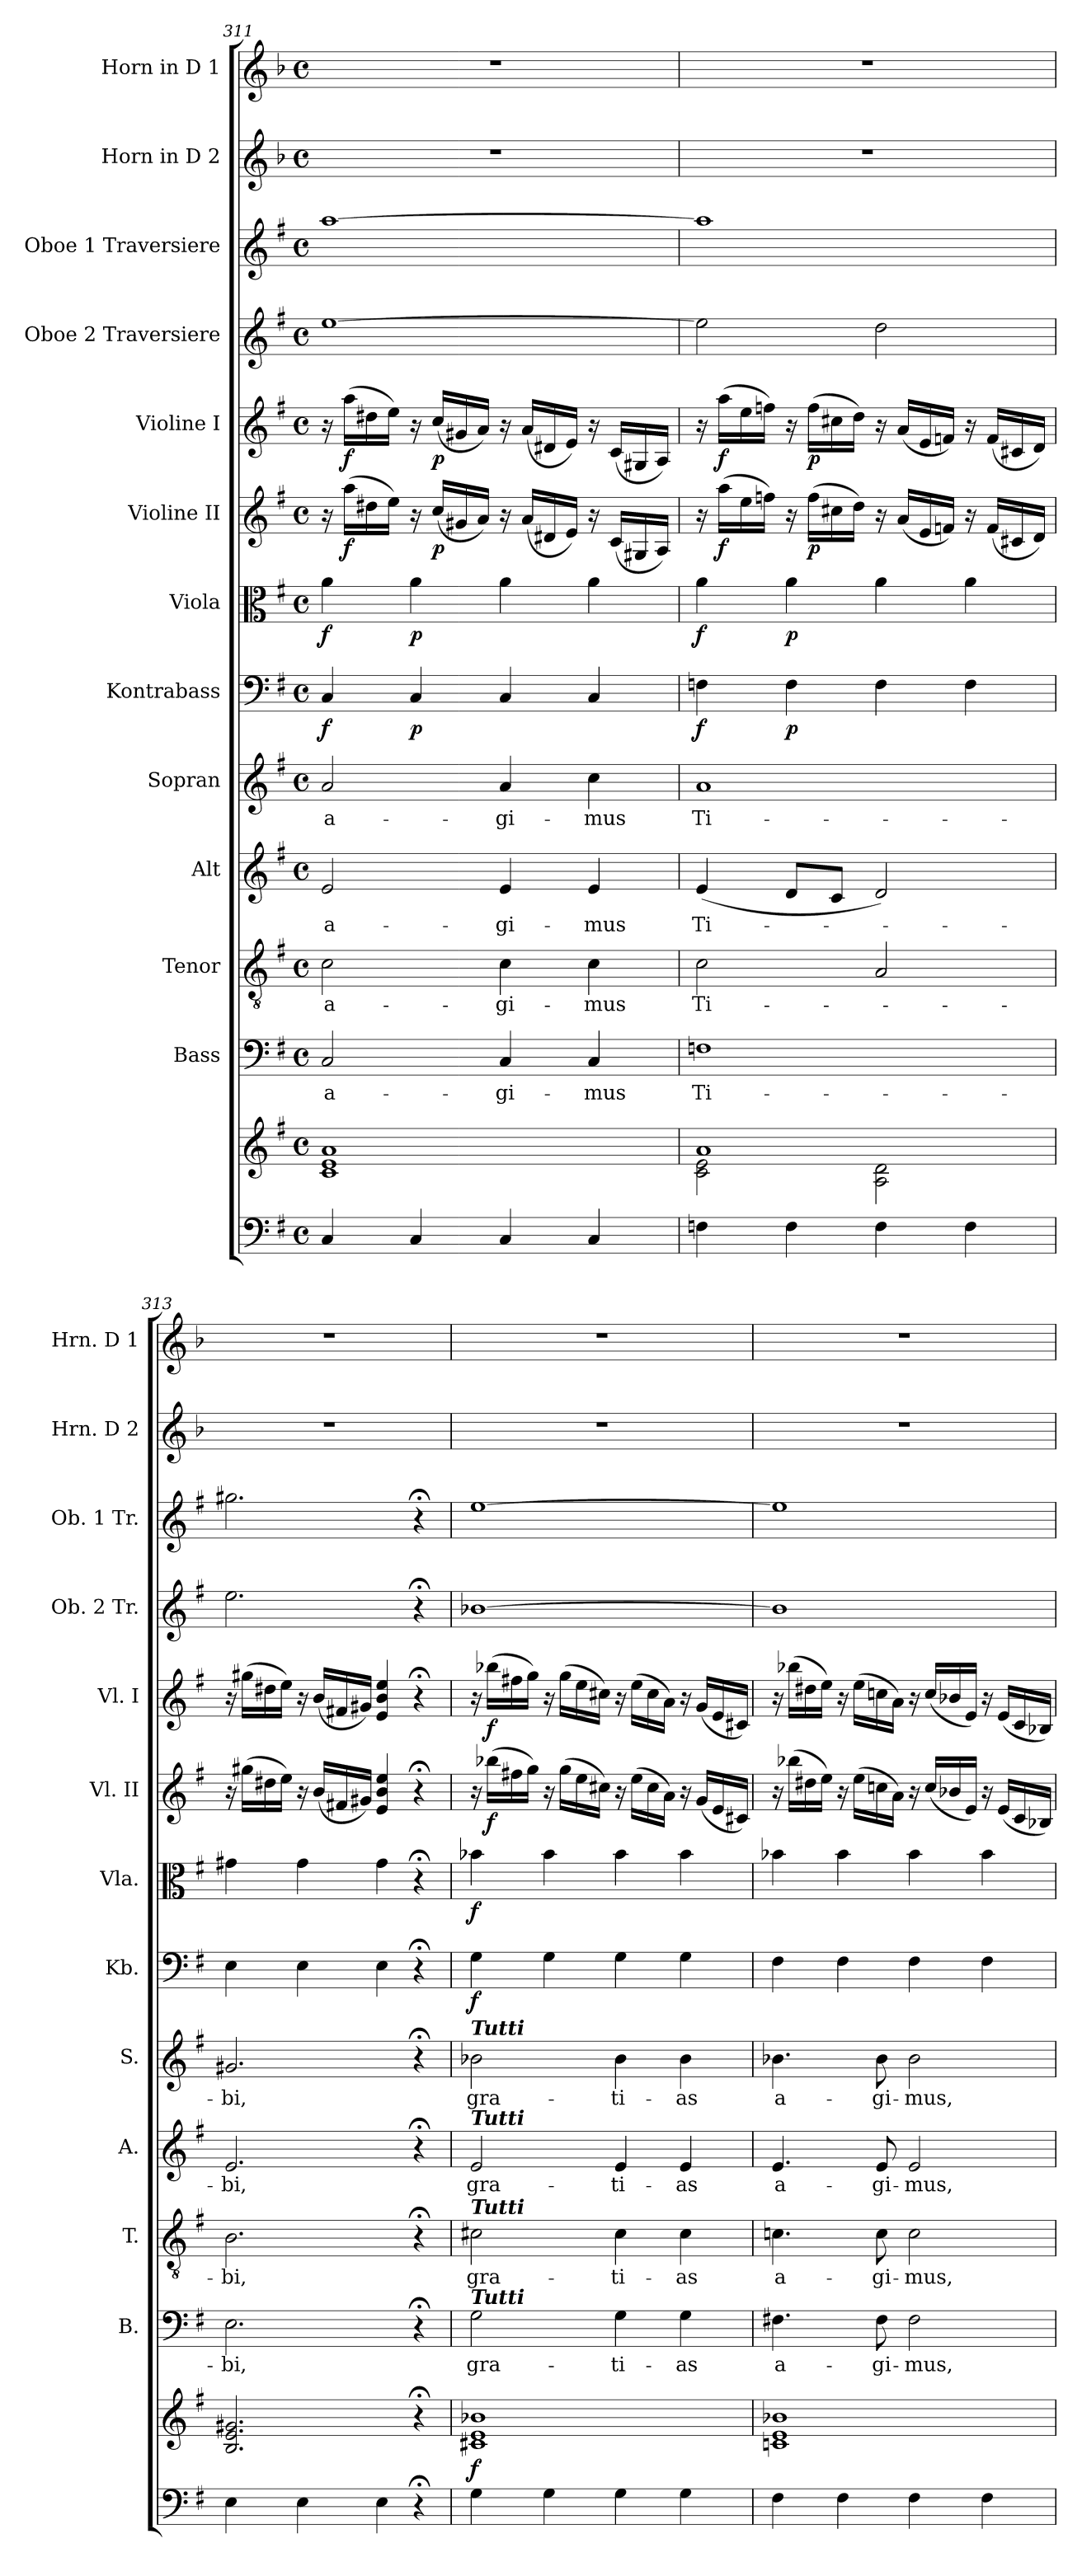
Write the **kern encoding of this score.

**kern	**kern	**dynam	**kern	**text	**kern	**text	**kern	**text	**kern	**text	**kern	**dynam	**kern	**dynam	**kern	**dynam	**kern	**dynam	**kern	**kern	**kern	**kern
*part13	*part13	*part13	*part12	*part12	*part11	*part11	*part10	*part10	*part9	*part9	*part8	*part8	*part7	*part7	*part6	*part6	*part5	*part5	*part4	*part3	*part2	*part1
*staff14	*staff13	*staff13/14	*staff12	*staff12	*staff11	*staff11	*staff10	*staff10	*staff9	*staff9	*staff8	*staff8	*staff7	*staff7	*staff6	*staff6	*staff5	*staff5	*staff4	*staff3	*staff2	*staff1
*	*	*	*I"Bass	*	*I"Tenor	*	*I"Alt	*	*I"Sopran	*	*I"Kontrabass	*	*I"Viola	*	*I"Violine II	*	*I"Violine I	*	*I"Oboe 2 Traversiere	*I"Oboe 1 Traversiere	*I"Horn in D 2	*I"Horn in D 1
*	*	*	*I'B.	*	*I'T.	*	*I'A.	*	*I'S.	*	*I'Kb.	*	*I'Vla.	*	*I'Vl. II	*	*I'Vl. I	*	*I'Ob. 2 Tr.	*I'Ob. 1 Tr.	*I'Hrn. D 2	*I'Hrn. D 1
!!LO:PB:g=z
*clefF4	*clefG2	*	*clefF4	*	*clefGv2	*	*clefG2	*	*clefG2	*	*clefF4	*	*clefC3	*	*clefG2	*	*clefG2	*	*clefG2	*clefG2	*clefG2	*clefG2
*	*	*	*	*	*	*	*	*	*	*	*ITrd7c12	*	*	*	*	*	*	*	*	*	*ITrd6c10	*ITrd6c10
*k[f#]	*k[f#]	*	*k[f#]	*	*k[f#]	*	*k[f#]	*	*k[f#]	*	*k[f#]	*	*k[f#]	*	*k[f#]	*	*k[f#]	*	*k[f#]	*k[f#]	*k[f#]	*k[f#]
*G:	*G:	*	*G:	*	*G:	*	*G:	*	*G:	*	*G:	*	*G:	*	*G:	*	*G:	*	*G:	*G:	*G:	*G:
*M4/4	*M4/4	*	*M4/4	*	*M4/4	*	*M4/4	*	*M4/4	*	*M4/4	*	*M4/4	*	*M4/4	*	*M4/4	*	*M4/4	*M4/4	*M4/4	*M4/4
*met(c)	*met(c)	*	*met(c)	*	*met(c)	*	*met(c)	*	*met(c)	*	*met(c)	*	*met(c)	*	*met(c)	*	*met(c)	*	*met(c)	*met(c)	*met(c)	*met(c)
=311	=311	=311	=311	=311	=311	=311	=311	=311	=311	=311	=311	=311	=311	=311	=311	=311	=311	=311	=311	=311	=311	=311
!	!	!	!	!LO:LY:b	!	!LO:LY:b	!	!LO:LY:b	!	!LO:LY:b	!	!LO:DY:b	!	!LO:DY:b	!	!	!	!	!	!	!	!
4C/	1c 1e 1a	.	2C/	a-	2c\	a-	2e/	a-	2a/	a-	4CC/	f	4a\	f	16r	.	16r	.	[1ee	[1aa	1r	1r
!	!	!	!	!	!	!	!	!	!	!	!	!	!	!	!	!LO:DY:b	!	!LO:DY:b	!	!	!	!
.	.	.	.	.	.	.	.	.	.	.	.	.	.	.	(>16aa\LL	f	(>16aa\LL	f	.	.	.	.
.	.	.	.	.	.	.	.	.	.	.	.	.	.	.	16dd#X\	.	16dd#X\	.	.	.	.	.
.	.	.	.	.	.	.	.	.	.	.	.	.	.	.	16ee\JJ)	.	16ee\JJ)	.	.	.	.	.
!	!	!	!	!	!	!	!	!	!	!	!	!LO:DY:b	!	!LO:DY:b	!	!	!	!	!	!	!	!
4C/	.	.	.	.	.	.	.	.	.	.	4CC/	p	4a\	p	16r	.	16r	.	.	.	.	.
!	!	!	!	!	!	!	!	!	!	!	!	!	!	!	!	!LO:DY:b	!	!LO:DY:b	!	!	!	!
.	.	.	.	.	.	.	.	.	.	.	.	.	.	.	(<16cc/LL	p	(<16cc/LL	p	.	.	.	.
.	.	.	.	.	.	.	.	.	.	.	.	.	.	.	16g#X/	.	16g#X/	.	.	.	.	.
.	.	.	.	.	.	.	.	.	.	.	.	.	.	.	16a/JJ)	.	16a/JJ)	.	.	.	.	.
!	!	!	!	!LO:LY:b	!	!LO:LY:b	!	!LO:LY:b	!	!LO:LY:b	!	!	!	!	!	!	!	!	!	!	!	!
4C/	.	.	4C/	-gi-	4c\	-gi-	4e/	-gi-	4a/	-gi-	4CC/	.	4a\	.	16r	.	16r	.	.	.	.	.
.	.	.	.	.	.	.	.	.	.	.	.	.	.	.	(<16a/LL	.	(<16a/LL	.	.	.	.	.
.	.	.	.	.	.	.	.	.	.	.	.	.	.	.	16d#X/	.	16d#X/	.	.	.	.	.
.	.	.	.	.	.	.	.	.	.	.	.	.	.	.	16e/JJ)	.	16e/JJ)	.	.	.	.	.
!	!	!	!	!LO:LY:b	!	!LO:LY:b	!	!LO:LY:b	!	!LO:LY:b	!	!	!	!	!	!	!	!	!	!	!	!
4C/	.	.	4C/	-mus	4c\	-mus	4e/	-mus	4cc\	-mus	4CC/	.	4a\	.	16r	.	16r	.	.	.	.	.
.	.	.	.	.	.	.	.	.	.	.	.	.	.	.	(<16c/LL	.	(<16c/LL	.	.	.	.	.
.	.	.	.	.	.	.	.	.	.	.	.	.	.	.	16G#X/	.	16G#X/	.	.	.	.	.
.	.	.	.	.	.	.	.	.	.	.	.	.	.	.	16A/JJ)	.	16A/JJ)	.	.	.	.	.
=312	=312	=312	=312	=312	=312	=312	=312	=312	=312	=312	=312	=312	=312	=312	=312	=312	=312	=312	=312	=312	=312	=312
*	*^	*	*	*	*	*	*	*	*	*	*	*	*	*	*	*	*	*	*	*	*	*
!	!	!	!	!	!LO:LY:b	!	!LO:LY:b	!	!LO:LY:b	!	!LO:LY:b	!	!LO:DY:b	!	!LO:DY:b	!	!	!	!	!	!	!	!
4Fn\	1a	2c\ 2e\	.	1Fn	Ti-	2c\	Ti-	(<4e/	Ti-	1a	Ti-	4FFn\	f	4a\	f	16r	.	16r	.	2ee\]	1aa]	1r	1r
!	!	!	!	!	!	!	!	!	!	!	!	!	!	!	!	!	!LO:DY:b	!	!LO:DY:b	!	!	!	!
.	.	.	.	.	.	.	.	.	.	.	.	.	.	.	.	(>16aa\LL	f	(>16aa\LL	f	.	.	.	.
.	.	.	.	.	.	.	.	.	.	.	.	.	.	.	.	16ee\	.	16ee\	.	.	.	.	.
.	.	.	.	.	.	.	.	.	.	.	.	.	.	.	.	16ffn\JJ)	.	16ffn\JJ)	.	.	.	.	.
!	!	!	!	!	!	!	!	!	!	!	!	!	!LO:DY:b	!	!LO:DY:b	!	!	!	!	!	!	!	!
4F\	.	.	.	.	.	.	.	8d/L	.	.	.	4FF\	p	4a\	p	16r	.	16r	.	.	.	.	.
!	!	!	!	!	!	!	!	!	!	!	!	!	!	!	!	!	!LO:DY:b	!	!LO:DY:b	!	!	!	!
.	.	.	.	.	.	.	.	.	.	.	.	.	.	.	.	(>16ff\LL	p	(>16ff\LL	p	.	.	.	.
.	.	.	.	.	.	.	.	8c/J	.	.	.	.	.	.	.	16cc#X\	.	16cc#X\	.	.	.	.	.
.	.	.	.	.	.	.	.	.	.	.	.	.	.	.	.	16dd\JJ)	.	16dd\JJ)	.	.	.	.	.
4F\	.	2A\ 2d\	.	.	.	2A/	.	2d/)	.	.	.	4FF\	.	4a\	.	16r	.	16r	.	2dd\	.	.	.
.	.	.	.	.	.	.	.	.	.	.	.	.	.	.	.	(<16a/LL	.	(<16a/LL	.	.	.	.	.
.	.	.	.	.	.	.	.	.	.	.	.	.	.	.	.	16e/	.	16e/	.	.	.	.	.
.	.	.	.	.	.	.	.	.	.	.	.	.	.	.	.	16fn/JJ)	.	16fn/JJ)	.	.	.	.	.
4F\	.	.	.	.	.	.	.	.	.	.	.	4FF\	.	4a\	.	16r	.	16r	.	.	.	.	.
.	.	.	.	.	.	.	.	.	.	.	.	.	.	.	.	(<16f/LL	.	(<16f/LL	.	.	.	.	.
.	.	.	.	.	.	.	.	.	.	.	.	.	.	.	.	16c#X/	.	16c#X/	.	.	.	.	.
.	.	.	.	.	.	.	.	.	.	.	.	.	.	.	.	16d/JJ)	.	16d/JJ)	.	.	.	.	.
*	*v	*v	*	*	*	*	*	*	*	*	*	*	*	*	*	*	*	*	*	*	*	*	*
=313	=313	=313	=313	=313	=313	=313	=313	=313	=313	=313	=313	=313	=313	=313	=313	=313	=313	=313	=313	=313	=313	=313
!	!	!	!	!LO:LY:b	!	!LO:LY:b	!	!LO:LY:b	!	!LO:LY:b	!	!	!	!	!	!	!	!	!	!	!	!
4E\	2.B/ 2.e/ 2.g#X/	.	2.E\	-bi,	2.B\	-bi,	2.e/	-bi,	2.g#X/	-bi,	4EE\	.	4g#X\	.	16r	.	16r	.	2.ee\	2.gg#X\	1r	1r
.	.	.	.	.	.	.	.	.	.	.	.	.	.	.	(>16gg#X\LL	.	(>16gg#X\LL	.	.	.	.	.
.	.	.	.	.	.	.	.	.	.	.	.	.	.	.	16dd#X\	.	16dd#X\	.	.	.	.	.
.	.	.	.	.	.	.	.	.	.	.	.	.	.	.	16ee\JJ)	.	16ee\JJ)	.	.	.	.	.
4E\	.	.	.	.	.	.	.	.	.	.	4EE\	.	4g#\	.	16r	.	16r	.	.	.	.	.
.	.	.	.	.	.	.	.	.	.	.	.	.	.	.	(<16b/LL	.	(<16b/LL	.	.	.	.	.
.	.	.	.	.	.	.	.	.	.	.	.	.	.	.	16f#X/	.	16f#X/	.	.	.	.	.
.	.	.	.	.	.	.	.	.	.	.	.	.	.	.	16g#X/JJ)	.	16g#X/JJ)	.	.	.	.	.
4E\	.	.	.	.	.	.	.	.	.	.	4EE\	.	4g#\	.	4e/ 4b/ 4ee/	.	4e/ 4b/ 4ee/	.	.	.	.	.
4r;<	4r;<	.	4r;<	.	4r;<	.	4r;<	.	4r;<	.	4r;<	.	4r;<	.	4r;<	.	4r;<	.	4r;<	4r;<	.	.
!!LO:PB:g=z
=314	=314	=314	=314	=314	=314	=314	=314	=314	=314	=314	=314	=314	=314	=314	=314	=314	=314	=314	=314	=314	=314	=314
!	!	!	!	!	!	!	!	!	!LO:TX:a:Bi:t=Tutti	!	!	!	!	!	!	!	!	!	!	!	!	!
!	!	!	!	!	!	!	!LO:TX:a:Bi:t=Tutti	!	!	!	!	!	!	!	!	!	!	!	!	!	!	!
!	!	!	!	!	!LO:TX:a:Bi:t=Tutti	!	!	!	!	!	!	!	!	!	!	!	!	!	!	!	!	!
!	!	!	!LO:TX:a:Bi:t=Tutti	!	!	!	!	!	!	!	!	!	!	!	!	!	!	!	!	!	!	!
!	!	!LO:DY:b	!	!LO:LY:b	!	!LO:LY:b	!	!LO:LY:b	!	!LO:LY:b	!	!LO:DY:b	!	!LO:DY:b	!	!	!	!	!	!	!	!
4G\	1c#X 1e 1b-X	f	2G\	gra-	2c#X\	gra-	2e/	gra-	2b-X\	gra-	4GG\	f	4b-X\	f	16r	.	16r	.	[1b-X	[1ee	1r	1r
!	!	!	!	!	!	!	!	!	!	!	!	!	!	!	!	!LO:DY:b	!	!LO:DY:b	!	!	!	!
.	.	.	.	.	.	.	.	.	.	.	.	.	.	.	(>16bb-X\LL	f	(>16bb-X\LL	f	.	.	.	.
.	.	.	.	.	.	.	.	.	.	.	.	.	.	.	16ff#X\	.	16ff#X\	.	.	.	.	.
.	.	.	.	.	.	.	.	.	.	.	.	.	.	.	16gg\JJ)	.	16gg\JJ)	.	.	.	.	.
4G\	.	.	.	.	.	.	.	.	.	.	4GG\	.	4b-\	.	16r	.	16r	.	.	.	.	.
.	.	.	.	.	.	.	.	.	.	.	.	.	.	.	(>16gg\LL	.	(>16gg\LL	.	.	.	.	.
.	.	.	.	.	.	.	.	.	.	.	.	.	.	.	16ee\	.	16ee\	.	.	.	.	.
.	.	.	.	.	.	.	.	.	.	.	.	.	.	.	16cc#X\JJ)	.	16cc#X\JJ)	.	.	.	.	.
!	!	!	!	!LO:LY:b	!	!LO:LY:b	!	!LO:LY:b	!	!LO:LY:b	!	!	!	!	!	!	!	!	!	!	!	!
4G\	.	.	4G\	-ti-	4c#\	-ti-	4e/	-ti-	4b-\	-ti-	4GG\	.	4b-\	.	16r	.	16r	.	.	.	.	.
.	.	.	.	.	.	.	.	.	.	.	.	.	.	.	(>16ee\LL	.	(>16ee\LL	.	.	.	.	.
.	.	.	.	.	.	.	.	.	.	.	.	.	.	.	16cc#\	.	16cc#\	.	.	.	.	.
.	.	.	.	.	.	.	.	.	.	.	.	.	.	.	16a\JJ)	.	16a\JJ)	.	.	.	.	.
!	!	!	!	!LO:LY:b	!	!LO:LY:b	!	!LO:LY:b	!	!LO:LY:b	!	!	!	!	!	!	!	!	!	!	!	!
4G\	.	.	4G\	-as	4c#\	-as	4e/	-as	4b-\	-as	4GG\	.	4b-\	.	16r	.	16r	.	.	.	.	.
.	.	.	.	.	.	.	.	.	.	.	.	.	.	.	(<16g/LL	.	(<16g/LL	.	.	.	.	.
.	.	.	.	.	.	.	.	.	.	.	.	.	.	.	16e/	.	16e/	.	.	.	.	.
.	.	.	.	.	.	.	.	.	.	.	.	.	.	.	16c#X/JJ)	.	16c#X/JJ)	.	.	.	.	.
=315	=315	=315	=315	=315	=315	=315	=315	=315	=315	=315	=315	=315	=315	=315	=315	=315	=315	=315	=315	=315	=315	=315
!	!	!	!	!LO:LY:b	!	!LO:LY:b	!	!LO:LY:b	!	!LO:LY:b	!	!	!	!	!	!	!	!	!	!	!	!
4F#\	1cn 1e 1b-X	.	4.F#X\	a-	4.cn\	a-	4.e/	a-	4.b-X\	a-	4FF#\	.	4b-X\	.	16r	.	16r	.	1b-]	1ee]	1r	1r
.	.	.	.	.	.	.	.	.	.	.	.	.	.	.	(>16bb-X\LL	.	(>16bb-X\LL	.	.	.	.	.
.	.	.	.	.	.	.	.	.	.	.	.	.	.	.	16dd#X\	.	16dd#X\	.	.	.	.	.
.	.	.	.	.	.	.	.	.	.	.	.	.	.	.	16ee\JJ)	.	16ee\JJ)	.	.	.	.	.
4F#\	.	.	.	.	.	.	.	.	.	.	4FF#\	.	4b-\	.	16r	.	16r	.	.	.	.	.
.	.	.	.	.	.	.	.	.	.	.	.	.	.	.	(>16ee\LL	.	(>16ee\LL	.	.	.	.	.
!	!	!	!	!LO:LY:b	!	!LO:LY:b	!	!LO:LY:b	!	!LO:LY:b	!	!	!	!	!	!	!	!	!	!	!	!
.	.	.	8F#\	-gi-	8c\	-gi-	8e/	-gi-	8b-\	-gi-	.	.	.	.	16ccn\	.	16ccn\	.	.	.	.	.
.	.	.	.	.	.	.	.	.	.	.	.	.	.	.	16a\JJ)	.	16a\JJ)	.	.	.	.	.
!	!	!	!	!LO:LY:b	!	!LO:LY:b	!	!LO:LY:b	!	!LO:LY:b	!	!	!	!	!	!	!	!	!	!	!	!
4F#\	.	.	2F#\	-mus,	2c\	-mus,	2e/	-mus,	2b-\	-mus,	4FF#\	.	4b-\	.	16r	.	16r	.	.	.	.	.
.	.	.	.	.	.	.	.	.	.	.	.	.	.	.	(<16cc/LL	.	(<16cc/LL	.	.	.	.	.
.	.	.	.	.	.	.	.	.	.	.	.	.	.	.	16b-X/	.	16b-X/	.	.	.	.	.
.	.	.	.	.	.	.	.	.	.	.	.	.	.	.	16e/JJ)	.	16e/JJ)	.	.	.	.	.
4F#\	.	.	.	.	.	.	.	.	.	.	4FF#\	.	4b-\	.	16r	.	16r	.	.	.	.	.
.	.	.	.	.	.	.	.	.	.	.	.	.	.	.	(<16e/LL	.	(<16e/LL	.	.	.	.	.
.	.	.	.	.	.	.	.	.	.	.	.	.	.	.	16c/	.	16c/	.	.	.	.	.
.	.	.	.	.	.	.	.	.	.	.	.	.	.	.	16B-X/JJ)	.	16B-X/JJ)	.	.	.	.	.
=	=	=	=	=	=	=	=	=	=	=	=	=	=	=	=	=	=	=	=	=	=	=
*-	*-	*-	*-	*-	*-	*-	*-	*-	*-	*-	*-	*-	*-	*-	*-	*-	*-	*-	*-	*-	*-	*-
